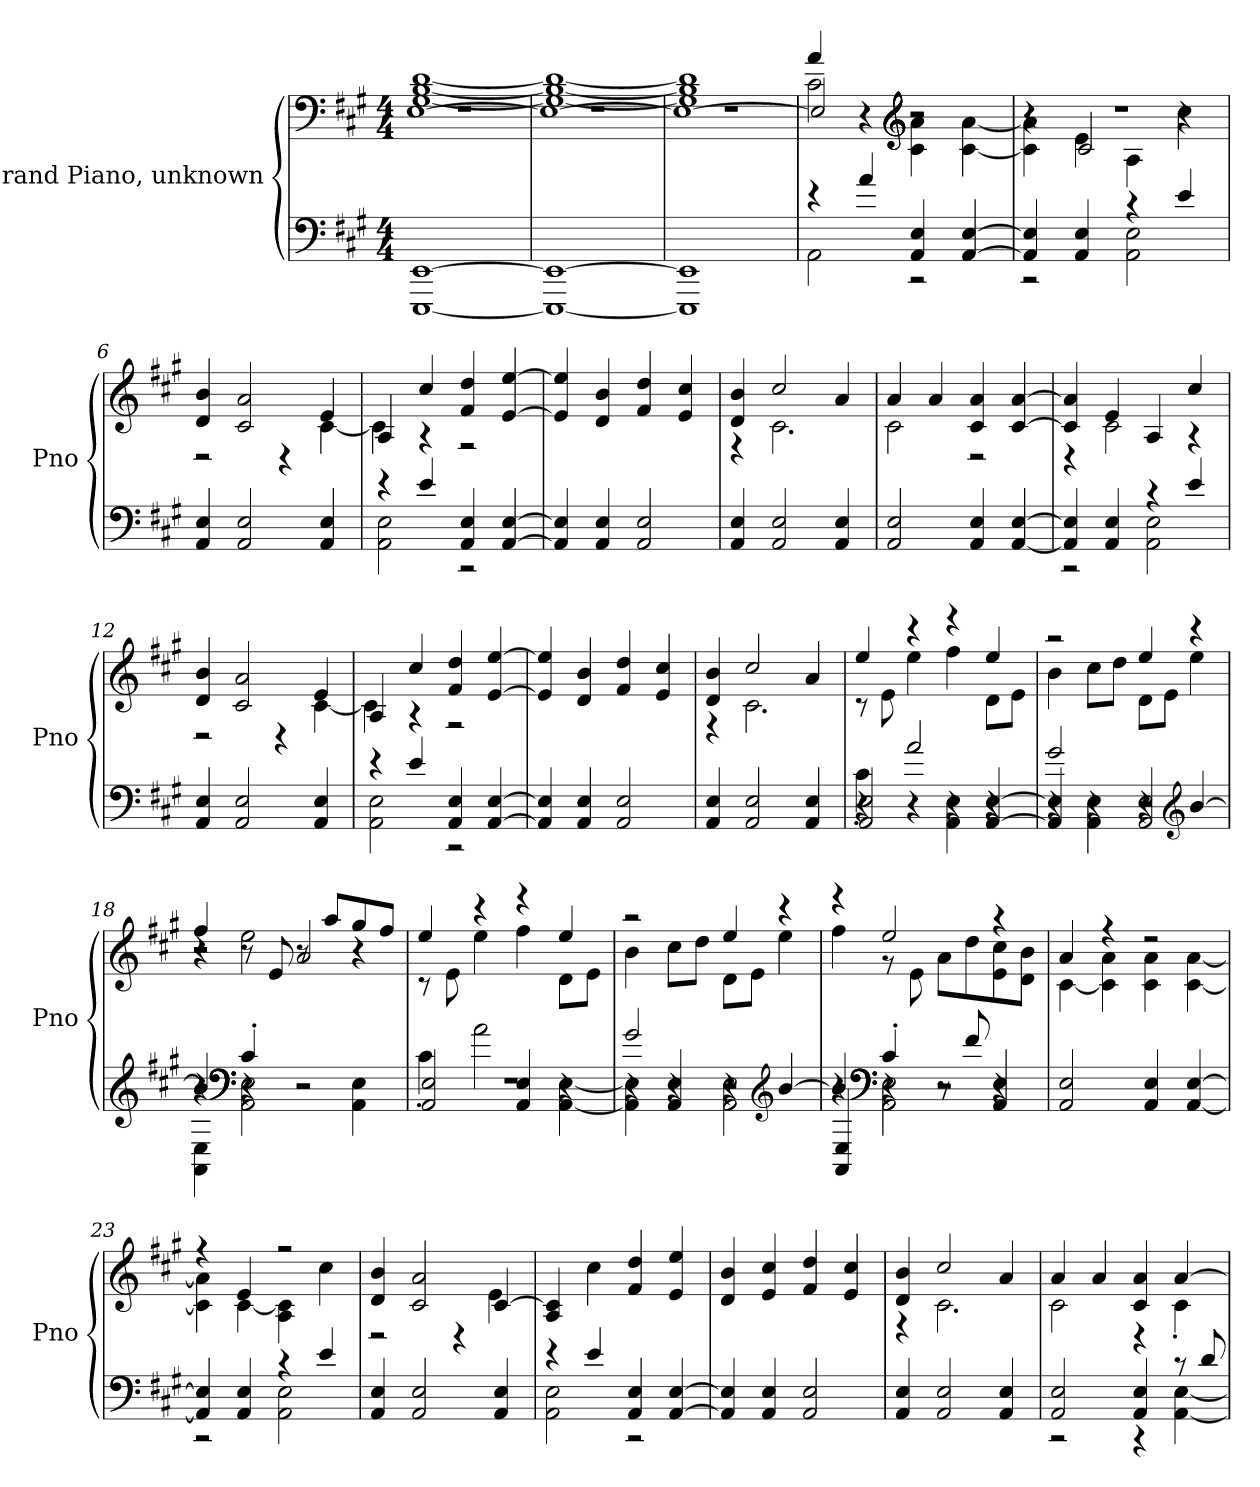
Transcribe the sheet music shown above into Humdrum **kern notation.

**kern	**kern
*part1	*part1
*staff2	*staff1
*I"Grand Piano, unknown	*
*I'Pno	*
*clefF4	*clefF4
*k[f#c#g#]	*k[f#c#g#]
*M4/4	*M4/4
*MM120	*MM120
=1	=1
*	*^
*	*	*^
[1EEE [1EE	1r	[1G# [1B [1d	[1E
=2	=2	=2	=2
1EEE_ 1EE_	1r	1G#_ 1B_ 1d_	1E_
=3	=3	=3	=3
1EEE] 1EE]	1r	1G#] 1B] 1d]	1E_
=4	=4	=4	=4
*^	*	*	*
4r	2AA\	4a/	2c#\	2E/]
4a/	.	4r	.	.
*	*	*clefG2	*	*
4AA/ 4E/	2r	2r	4c#\ 4a\	2r
[4AA/ [4E/	.	.	[4c#\ [4a\	.
=5	=5	=5	=5	=5
4AA/] 4E/]	2r	1r	4c#\] 4a\]	4r
4AA/ 4E/	.	.	4e\	2c#/
4r	2AA\ 2E\	.	4A\	.
4e/	.	.	4cc#\	4r
*v	*v	*	*	*
*	*	*v	*v
=6	=6	=6
4AA/ 4E/	4d/ 4b/	2r
2AA/ 2E/	2c#/ 2a/	.
.	.	4r
4AA/ 4E/	4e/	[4c#\
=7	=7	=7
*^	*	*
4r	2AA\ 2E\	4A/	4c#\]
4e/	.	4cc#/	4r
4AA/ 4E/	2r	4f#/ 4dd/	2r
[4AA/ [4E/	.	[4e/ [4ee/	.
*v	*v	*	*
*	*v	*v
=8	=8
4AA/] 4E/]	4e/] 4ee/]
4AA/ 4E/	4d/ 4b/
2AA/ 2E/	4f#/ 4dd/
.	4e/ 4cc#/
=9	=9
*	*^
4AA/ 4E/	4d/ 4b/	4r
2AA/ 2E/	2cc#/	2.c#\
4AA/ 4E/	4a/	.
!!LO:LB:g=z	!!
=10	=10	=10
2AA/ 2E/	4a/	2c#\
.	4a/	.
4AA/ 4E/	4c#/ 4a/	2r
[4AA/ [4E/	[4c#/ [4a/	.
=11	=11	=11
*^	*	*
4AA/] 4E/]	2r	4c#/] 4a/]	4r
4AA/ 4E/	.	4e/	2c#\
4r	2AA\ 2E\	4A/	.
4e/	.	4cc#/	4r
*v	*v	*	*
=12	=12	=12
4AA/ 4E/	4d/ 4b/	2r
2AA/ 2E/	2c#/ 2a/	.
.	.	4r
4AA/ 4E/	4e/	[4c#\
=13	=13	=13
*^	*	*
4r	2AA\ 2E\	4A/	4c#\]
4e/	.	4cc#/	4r
4AA/ 4E/	2r	4f#/ 4dd/	2r
[4AA/ [4E/	.	[4e/ [4ee/	.
*v	*v	*	*
*	*v	*v
=14	=14
4AA/] 4E/]	4e/] 4ee/]
4AA/ 4E/	4d/ 4b/
2AA/ 2E/	4f#/ 4dd/
.	4e/ 4cc#/
=15	=15
*	*^
4AA/ 4E/	4d/ 4b/	4r
2AA/ 2E/	2cc#/	2.c#\
4AA/ 4E/	4a/	.
=16	=16	=16
*^	*	*
*	*^	*	*
4r	4c#'\	2AA/ 2E/	4ee/	8r
.	.	.	.	8e\
2a/	4r	.	4r	4ee\
.	4AA\ 4E\	4r	4r	4ff#\
4r	4r	[4AA/ [4E/	4ee/	8d\L
.	.	.	.	8e\J
=17	=17	=17	=17	=17
2g#/	4r	4AA/] 4E/]	2r	4b\
.	4AA\ 4E\	4r	.	8cc#\L
.	.	.	.	8dd\J
4r	2r	2AA/ 2E/	4ee/	8d\L
.	.	.	.	8e\J
*clefG2	*	*	*	*
[4b/	.	.	4r	4ee\
!!LO:LB:g=z
=18	=18	=18	=18	=18
*	*	*	*	*^
4b/]	4AA\ 4E\	4r	4ff#/	4r	2r
*clefF4	*	*	*	*	*
4r	2AA\ 2E\	4c#'/	8r	2ee\	.
.	.	.	8e/	.	.
2r	.	2r	8r	.	2a/
.	.	.	8aa/L	.	.
.	4AA\ 4E\	.	8gg#/	4r	.
.	.	.	8ff#/J	.	.
*	*	*	*	*v	*v
=19	=19	=19	=19	=19
1r	4c#'\	2AA/ 2E/	4ee/	8r
.	.	.	.	8e\
.	2a\	.	4r	4ee\
.	.	4AA/ 4E/	4r	4ff#\
.	[4AA\ [4E\	4r	4ee/	8d\L
.	.	.	.	8e\J
=20	=20	=20	=20	=20
2g#/	4AA\] 4E\]	4r	2r	4b\
.	4r	4AA/ 4E/	.	8cc#\L
.	.	.	.	8dd\J
4r	2AA\ 2E\	2r	4ee/	8d\L
.	.	.	.	8e\J
*clefG2	*	*	*	*
[4b/	.	.	4r	4ee\
=21	=21	=21	=21	=21
4b/]	4r	4AA/ 4E/	4r	4ff#\
*clefF4	*	*	*	*
4r	2AA\ 2E\	4c#'/	2ee/	8r
.	.	.	.	8e\
2r	.	8r	.	8a\L
.	.	8f#/	.	8dd\
.	4r	4AA/ 4E/	4r	8e\ 8cc#\
.	.	.	.	8d\ 8b\J
*v	*v	*v	*	*
=22	=22	=22
2AA/ 2E/	4a/	[4c#\
.	4r	4c#\] 4a\
4AA/ 4E/	2r	4c#\ 4a\
[4AA/ [4E/	.	[4c#\ [4a\
!!LO:LB:g=z	!!
=23	=23	=23
*^	*	*
4AA/] 4E/]	2r	4r	4c#\] 4a\]
4AA/ 4E/	.	4e/	[4c#\
4r	2AA\ 2E\	2r	4A\ 4c#\]
4e/	.	.	4cc#\
*v	*v	*	*
=24	=24	=24
4AA/ 4E/	4d/ 4b/	2r
2AA/ 2E/	2c#/ 2a/	.
.	.	4r
4AA/ 4E/	[4c#/	4e\
*	*v	*v
=25	=25
*^	*
4r	2AA\ 2E\	4A/ 4c#/]
4e/	.	4cc#\
4AA/ 4E/	2r	4f#/ 4dd/
[4AA/ [4E/	.	4e/ 4ee/
*v	*v	*
=26	=26
4AA/] 4E/]	4d/ 4b/
4AA/ 4E/	4e/ 4cc#/
2AA/ 2E/	4f#/ 4dd/
.	4e/ 4cc#/
=27	=27
*	*^
4AA/ 4E/	4d/ 4b/	4r
2AA/ 2E/	2cc#/	2.c#\
4AA/ 4E/	4a/	.
=28	=28	=28
*^	*	*
2AA/ 2E/	2r	4a/	2c#\
.	.	4a/	.
4AA/ 4E/	4r	4c#/ 4a/	4r
8r	[4AA\ [4E\	[4a/	4c#'\
8d/	.	.	.
*v	*v	*	*
*	*v	*v
=	=
*-	*-
